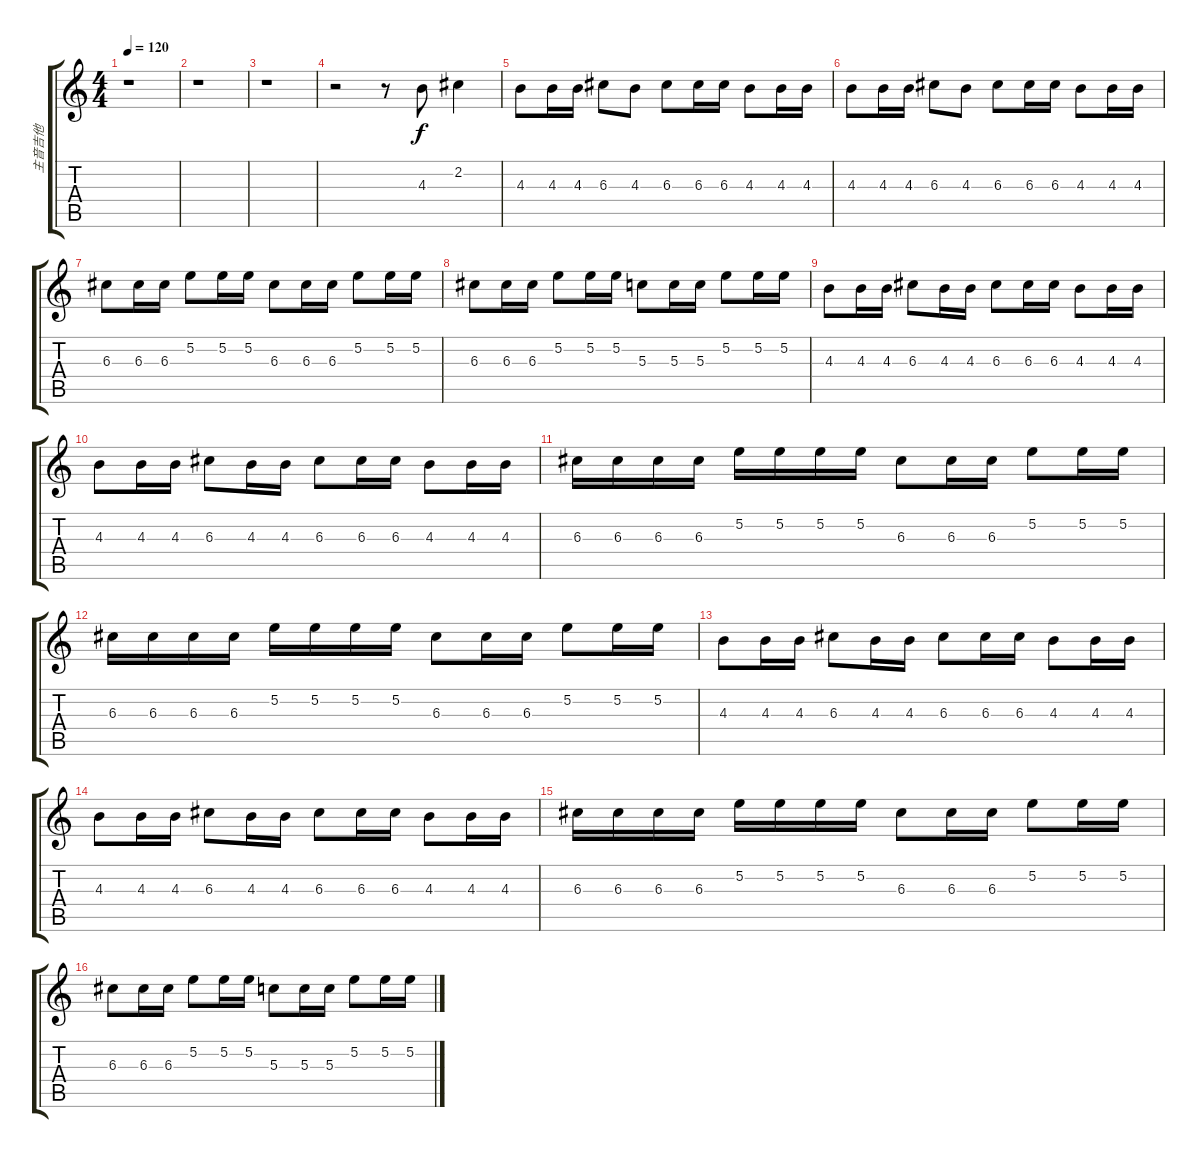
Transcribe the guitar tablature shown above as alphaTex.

\track ("主音吉他" "主音吉他") {instrument acousticguitarnylon}
\staff {score tabs}
\tuning (E4 B3 G3 D3 A2 E2) {hide}
\ts (4 4)
\tempo 120
\clef g2
\ks c
r.1{dy f instrument acousticguitarnylon} |
r.1 |
r.1 |
r.2 r.8 4.3.8 2.2.4 |
4.3.8 4.3.16 4.3.16 6.3.8 4.3.8 6.3.8 6.3.16 6.3.16 4.3.8 4.3.16 4.3.16 |
4.3.8 4.3.16 4.3.16 6.3.8 4.3.8 6.3.8 6.3.16 6.3.16 4.3.8 4.3.16 4.3.16 |
6.3.8 6.3.16 6.3.16 5.2.8 5.2.16 5.2.16 6.3.8 6.3.16 6.3.16 5.2.8 5.2.16 5.2.16 |
6.3.8 6.3.16 6.3.16 5.2.8 5.2.16 5.2.16 5.3.8 5.3.16 5.3.16 5.2.8 5.2.16 5.2.16 |
4.3.8 4.3.16 4.3.16 6.3.8 4.3.16 4.3.16 6.3.8 6.3.16 6.3.16 4.3.8 4.3.16 4.3.16 |
4.3.8 4.3.16 4.3.16 6.3.8 4.3.16 4.3.16 6.3.8 6.3.16 6.3.16 4.3.8 4.3.16 4.3.16 |
6.3.16 6.3.16 6.3.16 6.3.16 5.2.16 5.2.16 5.2.16 5.2.16 6.3.8 6.3.16 6.3.16 5.2.8 5.2.16 5.2.16 |
6.3.16 6.3.16 6.3.16 6.3.16 5.2.16 5.2.16 5.2.16 5.2.16 6.3.8 6.3.16 6.3.16 5.2.8 5.2.16 5.2.16 |
4.3.8 4.3.16 4.3.16 6.3.8 4.3.16 4.3.16 6.3.8 6.3.16 6.3.16 4.3.8 4.3.16 4.3.16 |
4.3.8 4.3.16 4.3.16 6.3.8 4.3.16 4.3.16 6.3.8 6.3.16 6.3.16 4.3.8 4.3.16 4.3.16 |
6.3.16 6.3.16 6.3.16 6.3.16 5.2.16 5.2.16 5.2.16 5.2.16 6.3.8 6.3.16 6.3.16 5.2.8 5.2.16 5.2.16 |
6.3.8 6.3.16 6.3.16 5.2.8 5.2.16 5.2.16 5.3.8 5.3.16 5.3.16 5.2.8 5.2.16 5.2.16
